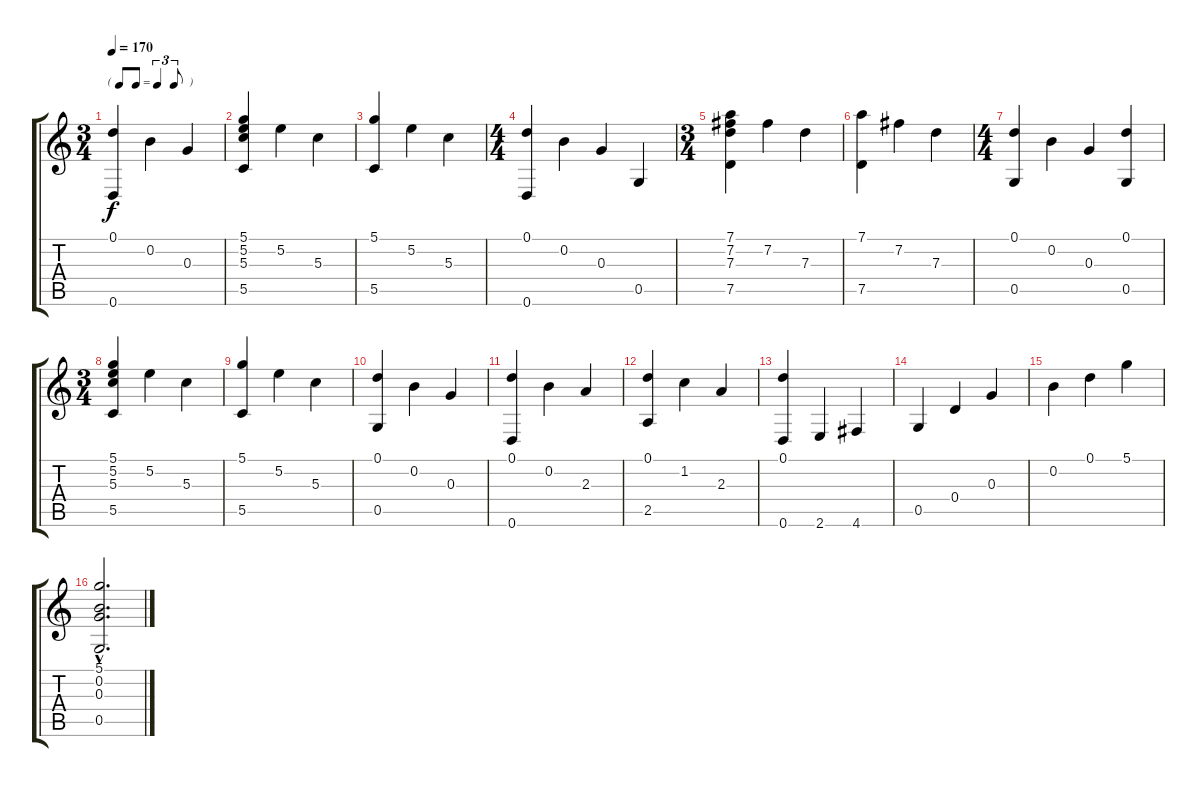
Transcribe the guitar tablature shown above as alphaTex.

\track "" {instrument acousticguitarnylon}
\staff {score tabs}
\tuning (D4 B3 G3 D3 G2 D2) {hide}
\ts (3 4)
\tf triplet8th
\tempo 170
\clef g2
\ks c
(0.1 0.6).4{dy f} 0.2.4 0.3.4 |
(5.1 5.2 5.3 5.5).4 5.2.4 5.3.4 |
(5.1 5.5).4 5.2.4 5.3.4 |
\ts (4 4)
(0.1 0.6).4 0.2.4 0.3.4 0.5.4 |
\ts (3 4)
(7.1 7.2 7.3 7.5).4 7.2.4 7.3.4 |
(7.1 7.5).4 7.2.4 7.3.4 |
\ts (4 4)
(0.1 0.5).4 0.2.4 0.3.4 (0.1 0.5).4 |
\ts (3 4)
(5.1 5.2 5.3 5.5).4 5.2.4 5.3.4 |
(5.1 5.5).4 5.2.4 5.3.4 |
(0.1 0.5).4 0.2.4 0.3.4 |
(0.1 0.6).4 0.2.4 2.3.4 |
(0.1 2.5).4 1.2.4 2.3.4 |
(0.1 0.6).4 2.6.4 4.6.4 |
0.5.4 0.4.4 0.3.4 |
0.2.4 0.1.4 5.1.4 |
(5.1{hac} 0.2{hac} 0.3{hac} 0.5{hac}).2{d}
